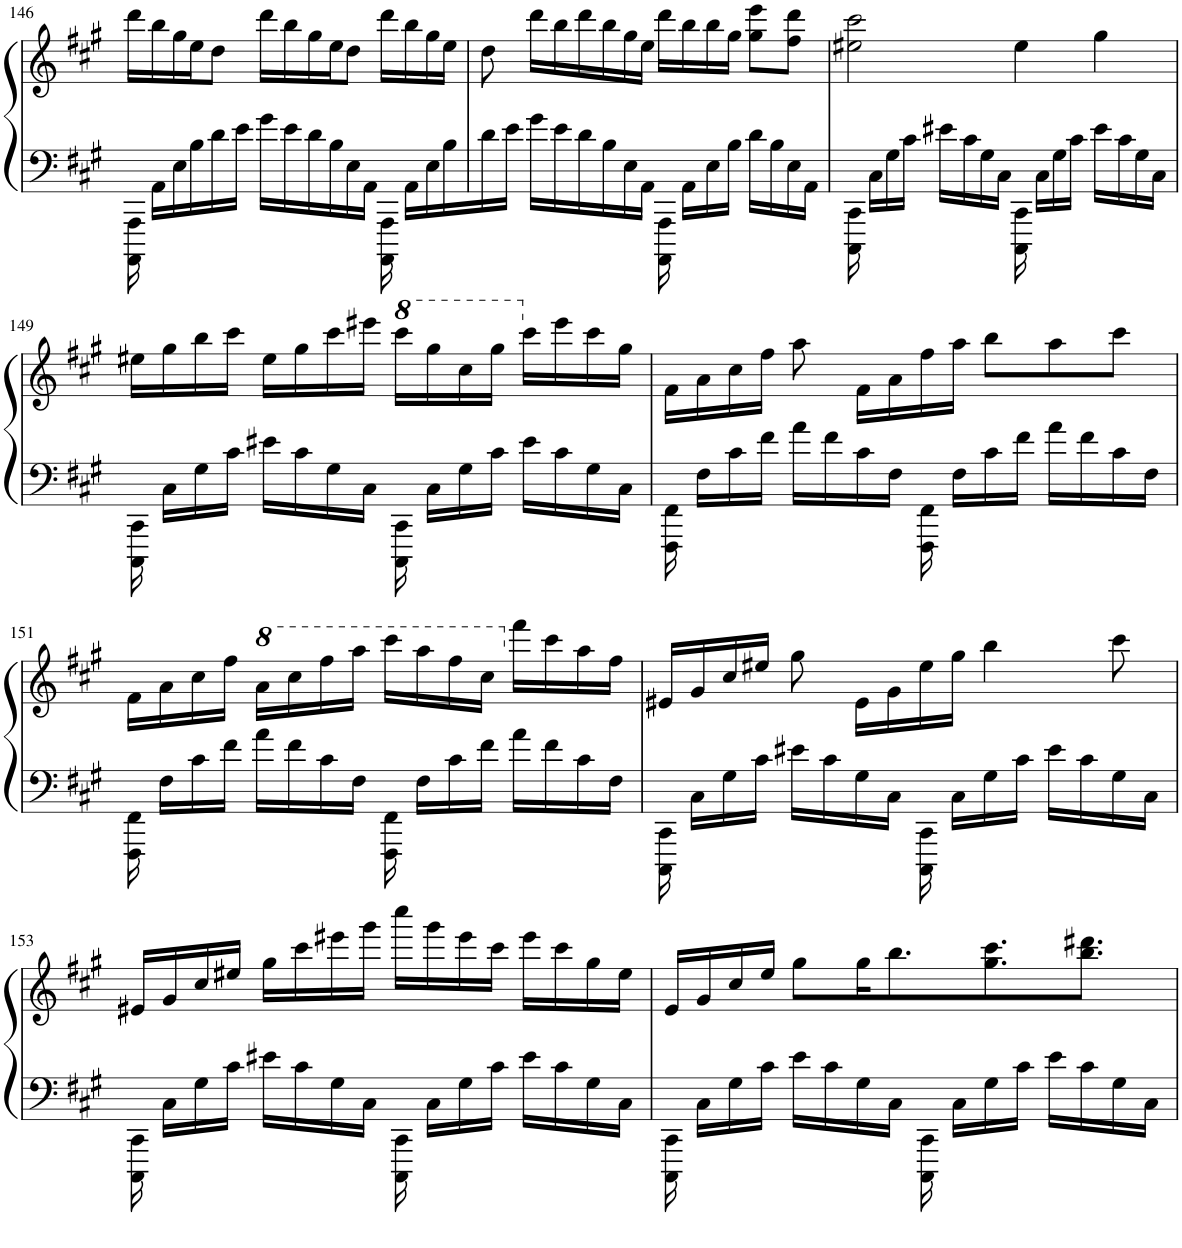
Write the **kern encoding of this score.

**kern	**kern
*part1	*part1
*staff2	*staff1
*I"Piano	*
*I'Pno.	*
!!LO:PB:g=z
*clefF4	*clefG2
*k[f#c#g#]	*k[f#c#g#]
*M4/4	*M4/4
=146	=146
16AAAA\ 16AAA\	16ddd\LL
16AA\LL	16bb\
16E\	16gg#\
16B\	16ee\J
16d\	8dd\J
16e\JJ	.
16g#\LL	16ddd\LL
16e\	16bb\
16d\	16gg#\
16B\	16ee\J
16E\	8dd\J
16AA\JJ	.
16AAAA\ 16AAA\	16ddd\LL
16AA\LL	16bb\
16E\	16gg#\
16B\	16ee\JJ
=147	=147
16d\	8dd\
16e\JJ	.
16g#\LL	16ddd\LL
16e\	16bb\
16d\	16ddd\
16B\	16bb\
16E\	16gg#\
16AA\JJ	16ee\JJ
16AAAA\ 16AAA\	16ddd\LL
16AA\LL	16bb\
16E\	16bb\
16B\JJ	16gg#\JJ
16d\LL	8gg#\ 8eee\L
16B\	.
16E\	8ff#\ 8ddd\J
16AA\JJ	.
=148	=148
16CCC#\ 16CC#\	2ee#X\ 2ccc#\
16C#\LL	.
16G#\	.
16c#\JJ	.
16e#X\LL	.
16c#\	.
16G#\	.
16C#\JJ	.
16CCC#\ 16CC#\	4ee#\
16C#\LL	.
16G#\	.
16c#\JJ	.
16e#\LL	4gg#\
16c#\	.
16G#\	.
16C#\JJ	.
!!LO:LB:g=z
=149	=149
16CCC#\ 16CC#\	16ee#X\LL
16C#\LL	16gg#\
16G#\	16bb\
16c#\JJ	16ccc#\JJ
16e#X\LL	16ee#\LL
16c#\	16gg#\
16G#\	16ccc#\
16C#\JJ	16eee#X\JJ
*	*8va
16CCC#\ 16CC#\	16cccc#\LL
16C#\LL	16ggg#\
16G#\	16ccc#\
16c#\JJ	16ggg#\JJ
*	*X8va
16e#\LL	16ccc#\LL
16c#\	16eee#\
16G#\	16ccc#\
16C#\JJ	16gg#\JJ
=150	=150
16FFF#\ 16FF#\	16f#\LL
16F#\LL	16a\
16c#\	16cc#\
16f#\JJ	16ff#\JJ
16a\LL	8aa\
16f#\	.
16c#\	16f#\LL
16F#\JJ	16a\
16FFF#\ 16FF#\	16ff#\
16F#\LL	16aa\JJ
16c#\	8bb\L
16f#\JJ	.
16a\LL	8aa\
16f#\	.
16c#\	8ccc#\J
16F#\JJ	.
!!LO:LB:g=z
=151	=151
16FFF#\ 16FF#\	16f#\LL
16F#\LL	16a\
16c#\	16cc#\
16f#\JJ	16ff#\JJ
*	*8va
16a\LL	16aa\LL
16f#\	16ccc#\
16c#\	16fff#\
16F#\JJ	16aaa\JJ
16FFF#\ 16FF#\	16cccc#\LL
16F#\LL	16aaa\
16c#\	16fff#\
16f#\JJ	16ccc#\JJ
*	*X8va
16a\LL	16fff#\LL
16f#\	16ccc#\
16c#\	16aa\
16F#\JJ	16ff#\JJ
=152	=152
16CCC#\ 16CC#\	16e#X/LL
16C#\LL	16g#/
16G#\	16cc#/
16c#\JJ	16ee#X/JJ
16e#X\LL	8gg#\
16c#\	.
16G#\	16e#\LL
16C#\JJ	16g#\
16CCC#\ 16CC#\	16ee#\
16C#\LL	16gg#\JJ
16G#\	4bb\
16c#\JJ	.
16e#\LL	.
16c#\	.
16G#\	8ccc#\
16C#\JJ	.
!!LO:LB:g=z
=153	=153
16CCC#\ 16CC#\	16e#X/LL
16C#\LL	16g#/
16G#\	16cc#/
16c#\JJ	16ee#X/JJ
16e#X\LL	16gg#\LL
16c#\	16ccc#\
16G#\	16eee#X\
16C#\JJ	16ggg#\JJ
16CCC#\ 16CC#\	16cccc#\LL
16C#\LL	16ggg#\
16G#\	16eee#\
16c#\JJ	16ccc#\JJ
16e#\LL	16eee#\LL
16c#\	16ccc#\
16G#\	16gg#\
16C#\JJ	16ee#\JJ
=154	=154
16CCC#\ 16CC#\	16e/LL
16C#\LL	16g#/
16G#\	16cc#/
16c#\JJ	16ee/JJ
16e\LL	8gg#\L
16c#\	.
16G#\	16gg#\K
16C#\JJ	8.bb\
16CCC#\ 16CC#\	.
16C#\LL	.
16G#\	8.gg#\ 8.ccc#\
16c#\JJ	.
16e\LL	.
16c#\	8.bb\ 8.ddd#X\J
16G#\	.
16C#\JJ	.
=	=
*-	*-
